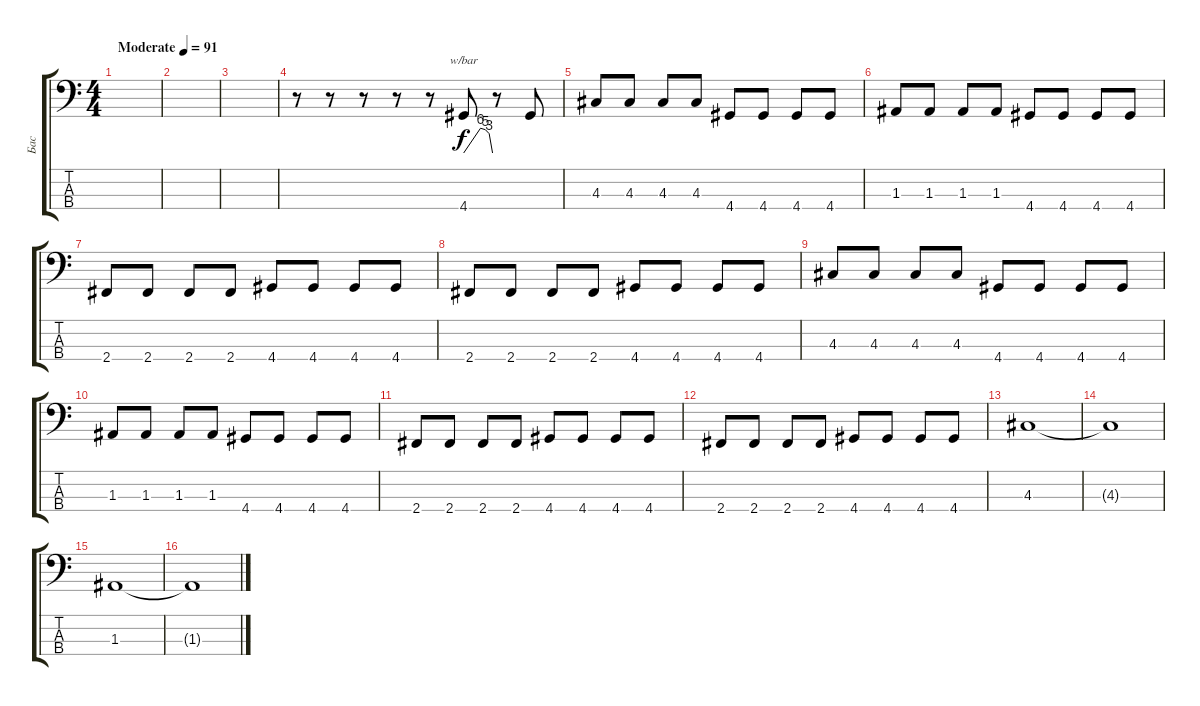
\track ("Бас" "Бас") {instrument electricbassfinger}
\staff {score tabs}
\tuning (G2 D2 A1 E1) {hide}
\ts (4 4)
\tempo (91 "Moderate")
\clef f4
\ks c
|
|
|
r.8 r.8 r.8 r.8 r.8 4.4.8{tbe (custom default 0 0 35 24 45 20 53 12 60 0)} r.8 4.4{t}.8 |
4.3.8 4.3.8 4.3.8 4.3.8 4.4.8 4.4.8 4.4.8 4.4.8 |
1.3.8 1.3.8 1.3.8 1.3.8 4.4.8 4.4.8 4.4.8 4.4.8 |
2.4.8 2.4.8 2.4.8 2.4.8 4.4.8 4.4.8 4.4.8 4.4.8 |
2.4.8 2.4.8 2.4.8 2.4.8 4.4.8 4.4.8 4.4.8 4.4.8 |
4.3.8 4.3.8 4.3.8 4.3.8 4.4.8 4.4.8 4.4.8 4.4.8 |
1.3.8 1.3.8 1.3.8 1.3.8 4.4.8 4.4.8 4.4.8 4.4.8 |
2.4.8 2.4.8 2.4.8 2.4.8 4.4.8 4.4.8 4.4.8 4.4.8 |
2.4.8 2.4.8 2.4.8 2.4.8 4.4.8 4.4.8 4.4.8 4.4.8 |
4.3.1 |
4.3{t}.1 |
1.3.1 |
1.3{t}.1
